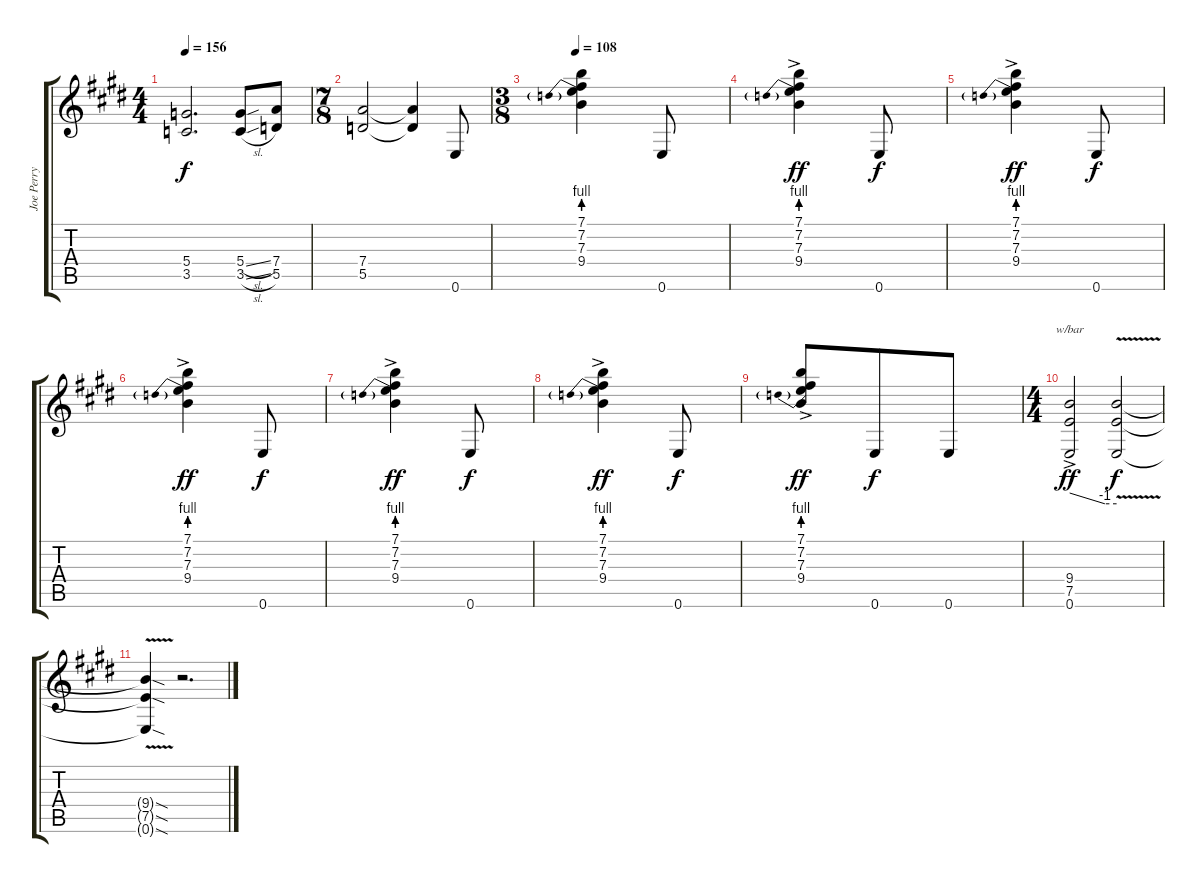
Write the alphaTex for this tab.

\track ("Joe Perry" "Joe Perry") {instrument distortionguitar}
\staff {score tabs}
\tuning (E4 B3 G3 D3 A2 E2) {hide}
\ts (4 4)
\tempo 156
\clef g2
\ks c#minor
(5.4 3.5).2{d dy f} (5.4{sl} 3.5{sl}).8 (7.4 5.5).8 |
\ts (7 8)
(7.4 5.5).2 (7.4{t} 5.5{t}).4 0.6.8 |
\ts (3 8)
\tempo 108
(7.1 7.2 7.3{be (prebend 0 4 60 4)} 9.4).4 0.6.8 |
\ks e
(7.1{ac} 7.2{ac} 7.3{be (prebend 0 4 60 4) ac} 9.4{ac}).4{dy ff} 0.6.8{dy f} |
\ks c#minor
(7.1{ac} 7.2{ac} 7.3{be (prebend 0 4 60 4) ac} 9.4{ac}).4{dy ff} 0.6.8{dy f} |
(7.1{ac} 7.2{ac} 7.3{be (prebend 0 4 60 4) ac} 9.4{ac}).4{dy ff} 0.6.8{dy f} |
(7.1{ac} 7.2{ac} 7.3{be (prebend 0 4 60 4) ac} 9.4{ac}).4{dy ff} 0.6.8{dy f} |
(7.1{ac} 7.2{ac} 7.3{be (prebend 0 4 60 4) ac} 9.4{ac}).4{dy ff} 0.6.8{dy f} |
(7.1{ac} 7.2{ac} 7.3{be (prebend 0 4 60 4) ac} 9.4{ac}).8{dy ff} 0.6.8{dy f} 0.6.8 |
\ts (4 4)
(9.4{ac} 7.5{ac} 0.6{ac}).2{tbe (custom default 0 0 45 -4 60 -4) dy ff} (9.4{v t} 7.5{v t} 0.6{v t}).2{dy f} |
(9.4{sod t} 7.5{sod t} 0.6{sod t}).4 r.2{d}
